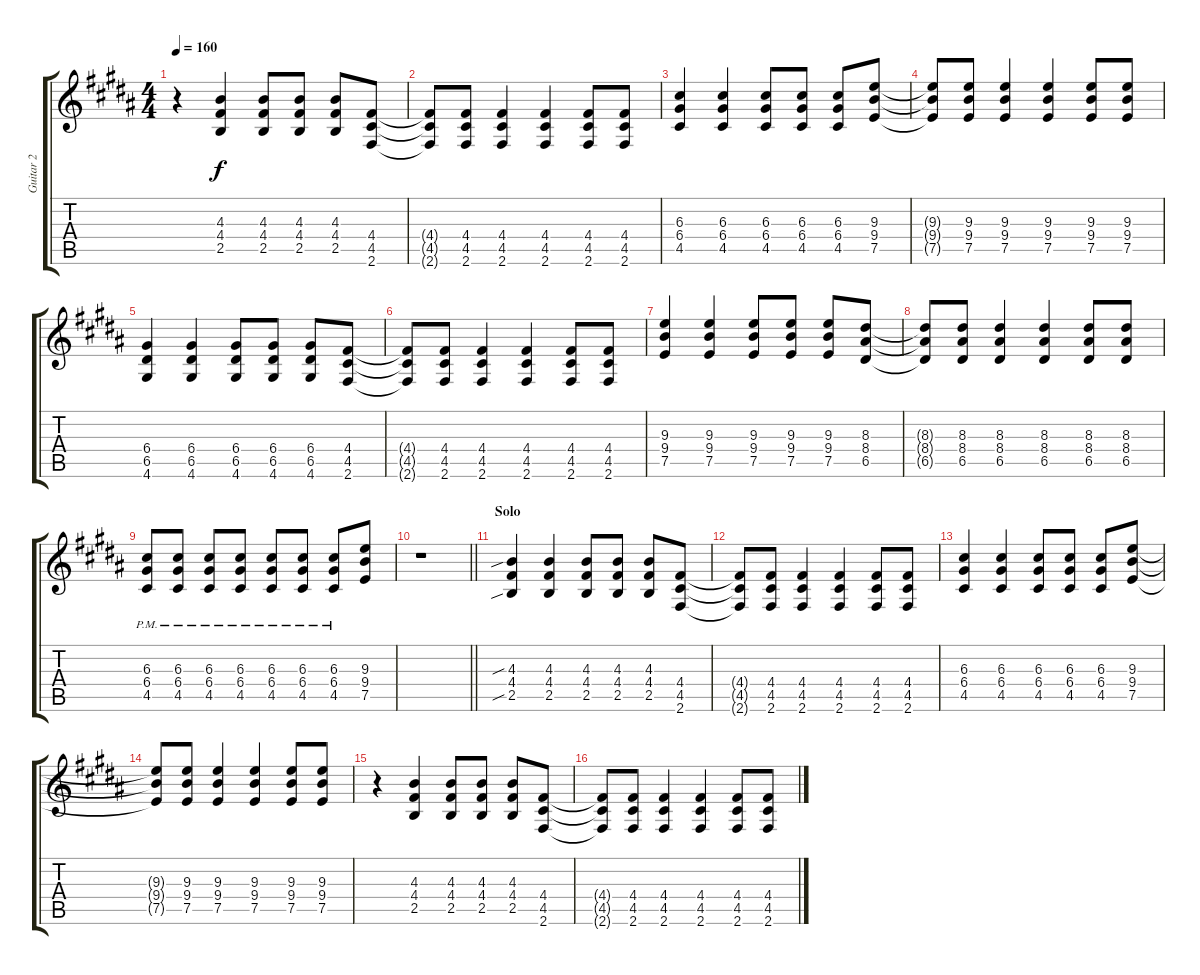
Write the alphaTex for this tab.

\track ("Guitar 2" "Guitar 2") {instrument distortionguitar}
\staff {score tabs}
\tuning (E4 B3 G3 D3 A2 E2) {hide}
\ts (4 4)
\tempo 160
\clef g2
\ks b
r.4{dy f} (4.3 4.4 2.5).4 (4.3 4.4 2.5).8 (4.3 4.4 2.5).8 (4.3 4.4 2.5).8 (4.4 4.5 2.6).8 |
(4.4{t} 4.5{t} 2.6{t}).8 (4.4 4.5 2.6).8 (4.4 4.5 2.6).4 (4.4 4.5 2.6).4 (4.4 4.5 2.6).8 (4.4 4.5 2.6).8 |
(6.3 6.4 4.5).4 (6.3 6.4 4.5).4 (6.3 6.4 4.5).8 (6.3 6.4 4.5).8 (6.3 6.4 4.5).8 (9.3 9.4 7.5).8 |
(9.3{t} 9.4{t} 7.5{t}).8 (9.3 9.4 7.5).8 (9.3 9.4 7.5).4 (9.3 9.4 7.5).4 (9.3 9.4 7.5).8 (9.3 9.4 7.5).8 |
(6.4 6.5 4.6).4 (6.4 6.5 4.6).4 (6.4 6.5 4.6).8 (6.4 6.5 4.6).8 (6.4 6.5 4.6).8 (4.4 4.5 2.6).8 |
(4.4{t} 4.5{t} 2.6{t}).8 (4.4 4.5 2.6).8 (4.4 4.5 2.6).4 (4.4 4.5 2.6).4 (4.4 4.5 2.6).8 (4.4 4.5 2.6).8 |
(9.3 9.4 7.5).4 (9.3 9.4 7.5).4 (9.3 9.4 7.5).8 (9.3 9.4 7.5).8 (9.3 9.4 7.5).8 (8.3 8.4 6.5).8 |
(8.3{t} 8.4{t} 6.5{t}).8 (8.3 8.4 6.5).8 (8.3 8.4 6.5).4 (8.3 8.4 6.5).4 (8.3 8.4 6.5).8 (8.3 8.4 6.5).8 |
(6.3{pm} 6.4{pm} 4.5{pm}).8 (6.3{pm} 6.4{pm} 4.5{pm}).8 (6.3{pm} 6.4{pm} 4.5{pm}).8 (6.3{pm} 6.4{pm} 4.5{pm}).8 (6.3{pm} 6.4{pm} 4.5{pm}).8 (6.3{pm} 6.4{pm} 4.5{pm}).8 (6.3{pm} 6.4{pm} 4.5{pm}).8 (9.3 9.4 7.5).8 |
\barLineRight lightlight
r.1 |
\section ("" "Solo")
(4.3{sib} 4.4 2.5{sib}).4 (4.3 4.4 2.5).4 (4.3 4.4 2.5).8 (4.3 4.4 2.5).8 (4.3 4.4 2.5).8 (4.4 4.5 2.6).8 |
(4.4{t} 4.5{t} 2.6{t}).8 (4.4 4.5 2.6).8 (4.4 4.5 2.6).4 (4.4 4.5 2.6).4 (4.4 4.5 2.6).8 (4.4 4.5 2.6).8 |
(6.3 6.4 4.5).4 (6.3 6.4 4.5).4 (6.3 6.4 4.5).8 (6.3 6.4 4.5).8 (6.3 6.4 4.5).8 (9.3 9.4 7.5).8 |
(9.3{t} 9.4{t} 7.5{t}).8 (9.3 9.4 7.5).8 (9.3 9.4 7.5).4 (9.3 9.4 7.5).4 (9.3 9.4 7.5).8 (9.3 9.4 7.5).8 |
r.4 (4.3 4.4 2.5).4 (4.3 4.4 2.5).8 (4.3 4.4 2.5).8 (4.3 4.4 2.5).8 (4.4 4.5 2.6).8 |
(4.4{t} 4.5{t} 2.6{t}).8 (4.4 4.5 2.6).8 (4.4 4.5 2.6).4 (4.4 4.5 2.6).4 (4.4 4.5 2.6).8 (4.4 4.5 2.6).8
